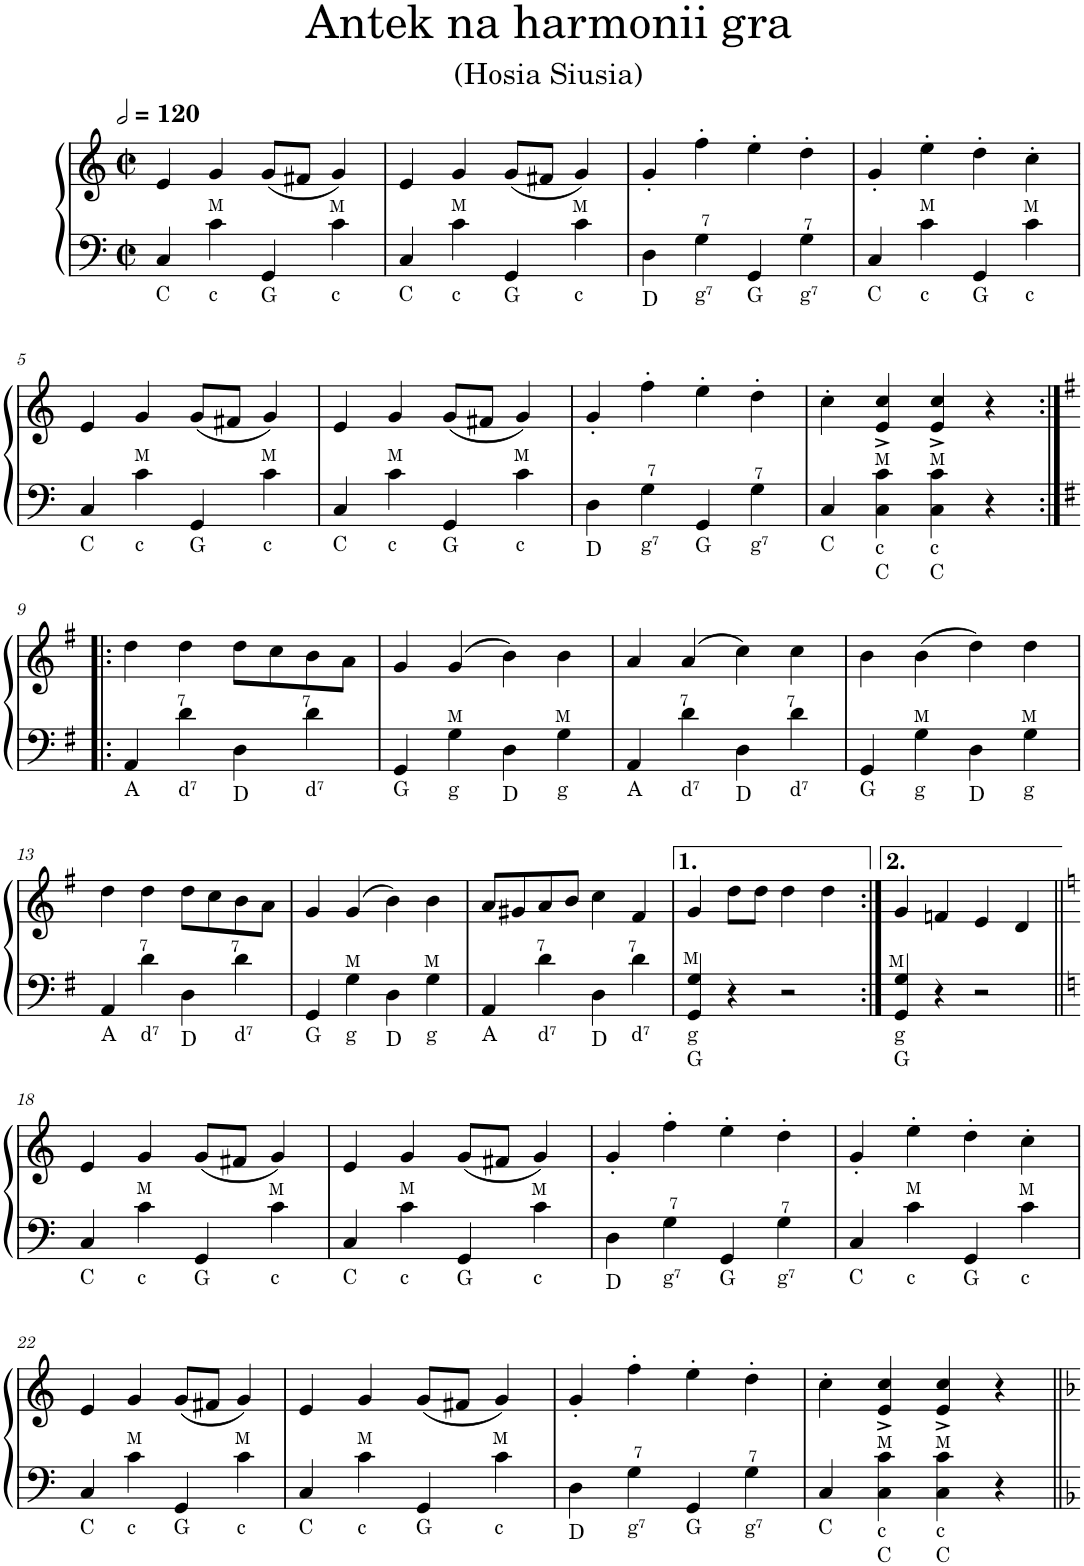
**kern	**kern	**kern
*part1	*part1	*part1
*staff3	*staff2	*staff1
*I"Accordion	*	*
*I'Acc.	*	*
*stria5	*	*
*clefF4	*clefF4	*clefG2
*k[]	*k[]	*k[]
*M2/2	*M2/2	*M2/2
*met(c|)	*met(c|)	*met(c|)
*MM240	*MM240	*MM240
=1	=1	=1
!	!LO:TX:b:t=C	!
!LO:TX:b:t=C	!	!
4C	4C/	4e/
!	!LO:TX:b:t=c	!
!LO:TX:b:t=c	!	!
4E 4G 4c	4c\	4g/
!	!LO:TX:b:t=G	!
!LO:TX:b:t=G	!	!
4GG	4GG/	(8g/L
.	.	8f#X/J
!	!LO:TX:b:t=c	!
!LO:TX:b:t=c	!	!
4E 4G 4c	4c\	4g/)
=2	=2	=2
!	!LO:TX:b:t=C	!
!LO:TX:b:t=C	!	!
4C	4C/	4e/
!	!LO:TX:b:t=c	!
!LO:TX:b:t=c	!	!
4E 4G 4c	4c\	4g/
!	!LO:TX:b:t=G	!
!LO:TX:b:t=G	!	!
4GG	4GG/	(8g/L
.	.	8f#X/J
!	!LO:TX:b:t=c	!
!LO:TX:b:t=c	!	!
4E 4G 4c	4c\	4g/)
=3	=3	=3
!	!LO:TX:b:t=D	!
!LO:TX:b:t=D	!	!
4D	4D\	4g'/
!	!LO:TX:b:t=g⁷	!
!LO:TX:b:t=g⁷	!	!
4F 4G 4B	4G\	4ff'\
!	!LO:TX:b:t=G	!
!LO:TX:b:t=G	!	!
4GG	4GG/	4ee'\
!	!LO:TX:b:t=g⁷	!
!LO:TX:b:t=g⁷	!	!
4F 4G 4B	4G\	4dd'\
=4	=4	=4
!	!LO:TX:b:t=C	!
!LO:TX:b:t=C	!	!
4C	4C/	4g'/
!	!LO:TX:b:t=c	!
!LO:TX:b:t=c	!	!
4E 4G 4c	4c\	4ee'\
!	!LO:TX:b:t=G	!
!LO:TX:b:t=G	!	!
4GG	4GG/	4dd'\
!	!LO:TX:b:t=c	!
!LO:TX:b:t=c	!	!
4E 4G 4c	4c\	4cc'\
!!LO:LB:g=z
=5	=5	=5
!	!LO:TX:b:t=C	!
!LO:TX:b:t=C	!	!
4C	4C/	4e/
!	!LO:TX:b:t=c	!
!LO:TX:b:t=c	!	!
4E 4G 4c	4c\	4g/
!	!LO:TX:b:t=G	!
!LO:TX:b:t=G	!	!
4GG	4GG/	(8g/L
.	.	8f#X/J
!	!LO:TX:b:t=c	!
!LO:TX:b:t=c	!	!
4E 4G 4c	4c\	4g/)
=6	=6	=6
!	!LO:TX:b:t=C	!
!LO:TX:b:t=C	!	!
4C	4C/	4e/
!	!LO:TX:b:t=c	!
!LO:TX:b:t=c	!	!
4E 4G 4c	4c\	4g/
!	!LO:TX:b:t=G	!
!LO:TX:b:t=G	!	!
4GG	4GG/	(8g/L
.	.	8f#X/J
!	!LO:TX:b:t=c	!
!LO:TX:b:t=c	!	!
4E 4G 4c	4c\	4g/)
=7	=7	=7
!	!LO:TX:b:t=D	!
!LO:TX:b:t=D	!	!
4D	4D\	4g'/
!	!LO:TX:b:t=g⁷	!
!LO:TX:b:t=g⁷	!	!
4F 4G 4B	4G\	4ff'\
!	!LO:TX:b:t=G	!
!LO:TX:b:t=G	!	!
4GG	4GG/	4ee'\
!	!LO:TX:b:t=g⁷	!
!LO:TX:b:t=g⁷	!	!
4F 4G 4B	4G\	4dd'\
=8	=8	=8
!	!LO:TX:b:t=C	!
!LO:TX:b:t=C	!	!
4C	4C/	4cc'\
!	!LO:TX:b:t=c	!
!	!LO:TX:b:t=C	!
!LO:TX:b:t=c	!	!
!LO:TX:b:t=C	!	!
4C 4E 4G 4c	4C\ 4c\	4e/^ 4cc/^
!	!LO:TX:b:t=c	!
!	!LO:TX:b:t=C	!
!LO:TX:b:t=c	!	!
!LO:TX:b:t=C	!	!
4C 4E 4G 4c	4C\ 4c\	4e/^ 4cc/^
4r	4r	4r
!!LO:LB:g=z
=9:|!|:	=9:|!|:	=9:|!|:
*k[f#]	*k[f#]	*k[f#]
!	!LO:TX:b:t=A	!
!LO:TX:b:t=A	!	!
4AA	4AA/	4dd\
!	!LO:TX:b:t=d⁷	!
!LO:TX:b:t=d⁷	!	!
4F# 4c 4d	4d\	4dd\
!	!LO:TX:b:t=D	!
!LO:TX:b:t=D	!	!
4D	4D\	8dd\L
.	.	8cc\
!	!LO:TX:b:t=d⁷	!
!LO:TX:b:t=d⁷	!	!
4F# 4c 4d	4d\	8b\
.	.	8a\J
=10	=10	=10
!	!LO:TX:b:t=G	!
!LO:TX:b:t=G	!	!
4GG	4GG/	4g/
!	!LO:TX:b:t=g	!
!LO:TX:b:t=g	!	!
4G 4B 4d	4G\	(4g/
!	!LO:TX:b:t=D	!
!LO:TX:b:t=D	!	!
4D	4D\	4b\)
!	!LO:TX:b:t=g	!
!LO:TX:b:t=g	!	!
4G 4B 4d	4G\	4b\
=11	=11	=11
!	!LO:TX:b:t=A	!
!LO:TX:b:t=A	!	!
4AA	4AA/	4a/
!	!LO:TX:b:t=d⁷	!
!LO:TX:b:t=d⁷	!	!
4F# 4c 4d	4d\	(4a/
!	!LO:TX:b:t=D	!
!LO:TX:b:t=D	!	!
4D	4D\	4cc\)
!	!LO:TX:b:t=d⁷	!
!LO:TX:b:t=d⁷	!	!
4F# 4c 4d	4d\	4cc\
=12	=12	=12
!	!LO:TX:b:t=G	!
!LO:TX:b:t=G	!	!
4GG	4GG/	4b\
!	!LO:TX:b:t=g	!
!LO:TX:b:t=g	!	!
4G 4B 4d	4G\	(4b\
!	!LO:TX:b:t=D	!
!LO:TX:b:t=D	!	!
4D	4D\	4dd\)
!	!LO:TX:b:t=g	!
!LO:TX:b:t=g	!	!
4G 4B 4d	4G\	4dd\
!!LO:LB:g=z
=13	=13	=13
!	!LO:TX:b:t=A	!
!LO:TX:b:t=A	!	!
4AA	4AA/	4dd\
!	!LO:TX:b:t=d⁷	!
!LO:TX:b:t=d⁷	!	!
4F# 4c 4d	4d\	4dd\
!	!LO:TX:b:t=D	!
!LO:TX:b:t=D	!	!
4D	4D\	8dd\L
.	.	8cc\
!	!LO:TX:b:t=d⁷	!
!LO:TX:b:t=d⁷	!	!
4F# 4c 4d	4d\	8b\
.	.	8a\J
=14	=14	=14
!	!LO:TX:b:t=G	!
!LO:TX:b:t=G	!	!
4GG	4GG/	4g/
!	!LO:TX:b:t=g	!
!LO:TX:b:t=g	!	!
4G 4B 4d	4G\	(4g/
!	!LO:TX:b:t=D	!
!LO:TX:b:t=D	!	!
4D	4D\	4b\)
!	!LO:TX:b:t=g	!
!LO:TX:b:t=g	!	!
4G 4B 4d	4G\	4b\
=15	=15	=15
!	!LO:TX:b:t=A	!
!LO:TX:b:t=A	!	!
4AA	4AA/	8a/L
.	.	8g#X/
!	!LO:TX:b:t=d⁷	!
!LO:TX:b:t=d⁷	!	!
4F# 4c 4d	4d\	8a/
.	.	8b/J
!	!LO:TX:b:t=D	!
!LO:TX:b:t=D	!	!
4D	4D\	4cc\
!	!LO:TX:b:t=d⁷	!
!LO:TX:b:t=d⁷	!	!
4F# 4c 4d	4d\	4f#/
=16	=16	=16
!	!LO:TX:b:t=g	!
!	!LO:TX:b:t=G	!
!LO:TX:b:t=g	!	!
!LO:TX:b:t=G	!	!
4GG 4G 4B 4d	4GG/ 4G/	4g/
4r	4r	8dd\L
.	.	8dd\J
2r	2r	4dd\
.	.	4dd\
=17:|!	=17:|!	=17:|!
!	!LO:TX:b:t=g	!
!	!LO:TX:b:t=G	!
!LO:TX:b:t=g	!	!
!LO:TX:b:t=G	!	!
4GG 4G 4B 4d	4GG/ 4G/	4g/
4r	4r	4fn/
2r	2r	4e/
.	.	4d/
!!LO:LB:g=z
=18||	=18||	=18||
*k[]	*k[]	*k[]
!	!LO:TX:b:t=C	!
!LO:TX:b:t=C	!	!
4C	4C/	4e/
!	!LO:TX:b:t=c	!
!LO:TX:b:t=c	!	!
4E 4G 4c	4c\	4g/
!	!LO:TX:b:t=G	!
!LO:TX:b:t=G	!	!
4GG	4GG/	(8g/L
.	.	8f#X/J
!	!LO:TX:b:t=c	!
!LO:TX:b:t=c	!	!
4E 4G 4c	4c\	4g/)
=19	=19	=19
!	!LO:TX:b:t=C	!
!LO:TX:b:t=C	!	!
4C	4C/	4e/
!	!LO:TX:b:t=c	!
!LO:TX:b:t=c	!	!
4E 4G 4c	4c\	4g/
!	!LO:TX:b:t=G	!
!LO:TX:b:t=G	!	!
4GG	4GG/	(8g/L
.	.	8f#X/J
!	!LO:TX:b:t=c	!
!LO:TX:b:t=c	!	!
4E 4G 4c	4c\	4g/)
=20	=20	=20
!	!LO:TX:b:t=D	!
!LO:TX:b:t=D	!	!
4D	4D\	4g'/
!	!LO:TX:b:t=g⁷	!
!LO:TX:b:t=g⁷	!	!
4F 4G 4B	4G\	4ff'\
!	!LO:TX:b:t=G	!
!LO:TX:b:t=G	!	!
4GG	4GG/	4ee'\
!	!LO:TX:b:t=g⁷	!
!LO:TX:b:t=g⁷	!	!
4F 4G 4B	4G\	4dd'\
=21	=21	=21
!	!LO:TX:b:t=C	!
!LO:TX:b:t=C	!	!
4C	4C/	4g'/
!	!LO:TX:b:t=c	!
!LO:TX:b:t=c	!	!
4E 4G 4c	4c\	4ee'\
!	!LO:TX:b:t=G	!
!LO:TX:b:t=G	!	!
4GG	4GG/	4dd'\
!	!LO:TX:b:t=c	!
!LO:TX:b:t=c	!	!
4E 4G 4c	4c\	4cc'\
!!LO:LB:g=z
=22	=22	=22
!	!LO:TX:b:t=C	!
!LO:TX:b:t=C	!	!
4C	4C/	4e/
!	!LO:TX:b:t=c	!
!LO:TX:b:t=c	!	!
4E 4G 4c	4c\	4g/
!	!LO:TX:b:t=G	!
!LO:TX:b:t=G	!	!
4GG	4GG/	(8g/L
.	.	8f#X/J
!	!LO:TX:b:t=c	!
!LO:TX:b:t=c	!	!
4E 4G 4c	4c\	4g/)
=23	=23	=23
*k[]	*k[]	*k[]
!	!LO:TX:b:t=C	!
!LO:TX:b:t=C	!	!
4C	4C/	4e/
!	!LO:TX:b:t=c	!
!LO:TX:b:t=c	!	!
4E 4G 4c	4c\	4g/
!	!LO:TX:b:t=G	!
!LO:TX:b:t=G	!	!
4GG	4GG/	(8g/L
.	.	8f#X/J
!	!LO:TX:b:t=c	!
!LO:TX:b:t=c	!	!
4E 4G 4c	4c\	4g/)
=24	=24	=24
!	!LO:TX:b:t=D	!
!LO:TX:b:t=D	!	!
4D	4D\	4g'/
!	!LO:TX:b:t=g⁷	!
!LO:TX:b:t=g⁷	!	!
4F 4G 4B	4G\	4ff'\
!	!LO:TX:b:t=G	!
!LO:TX:b:t=G	!	!
4GG	4GG/	4ee'\
!	!LO:TX:b:t=g⁷	!
!LO:TX:b:t=g⁷	!	!
4F 4G 4B	4G\	4dd'\
=25	=25	=25
!	!LO:TX:b:t=C	!
!LO:TX:b:t=C	!	!
4C	4C/	4cc'\
!	!LO:TX:b:t=c	!
!	!LO:TX:b:t=C	!
!LO:TX:b:t=c	!	!
!LO:TX:b:t=C	!	!
4C 4E 4G 4c	4C\ 4c\	4e/^ 4cc/^
!	!LO:TX:b:t=c	!
!	!LO:TX:b:t=C	!
!LO:TX:b:t=c	!	!
!LO:TX:b:t=C	!	!
4C 4E 4G 4c	4C\ 4c\	4e/^ 4cc/^
4r	4r	4r
=||	=||	=||
*-	*-	*-
